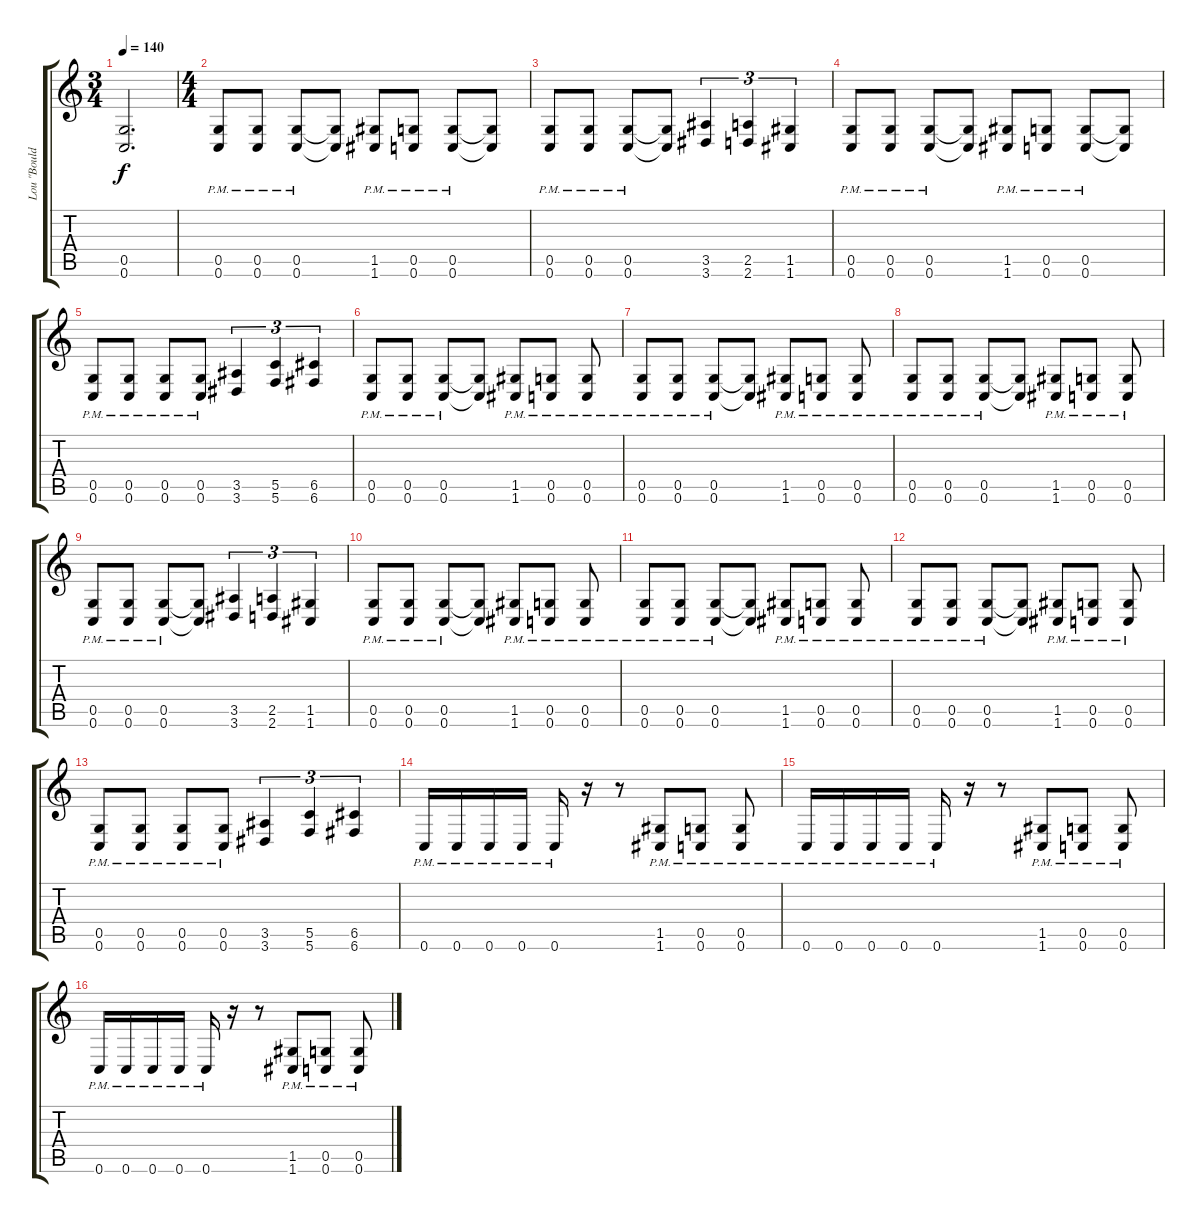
\track ("Lou \"Boulder\" Richards" "Lou \"Bould") {instrument distortionguitar}
\staff {score tabs}
\tuning (D4 A3 F3 C3 G2 C2) {hide}
\ts (3 4)
\tempo 140
\clef g2
\ks c
(0.5{t} 0.6{t}).2{d dy f} |
\ts (4 4)
(0.5{pm} 0.6{pm}).8 (0.5{pm} 0.6{pm}).8 (0.5{pm} 0.6{pm}).8 (0.5{t} 0.6{t}).8 (1.5{pm} 1.6{pm}).8 (0.5{pm} 0.6{pm}).8 (0.5{pm} 0.6{pm}).8 (0.5{t} 0.6{t}).8 |
(0.5{pm} 0.6{pm}).8 (0.5{pm} 0.6{pm}).8 (0.5{pm} 0.6{pm}).8 (0.5{t} 0.6{t}).8 (3.5 3.6).4{tu (3 2)} (2.5 2.6).4{tu (3 2)} (1.5 1.6).4{tu (3 2)} |
(0.5{pm} 0.6{pm}).8 (0.5{pm} 0.6{pm}).8 (0.5{pm} 0.6{pm}).8 (0.5{t} 0.6{t}).8 (1.5{pm} 1.6{pm}).8 (0.5{pm} 0.6{pm}).8 (0.5{pm} 0.6{pm}).8 (0.5{t} 0.6{t}).8 |
(0.5{pm} 0.6{pm}).8 (0.5{pm} 0.6{pm}).8 (0.5{pm} 0.6{pm}).8 (0.5{pm} 0.6{pm}).8 (3.5 3.6).4{tu (3 2)} (5.5 5.6).4{tu (3 2)} (6.5 6.6).4{tu (3 2)} |
(0.5{pm} 0.6{pm}).8 (0.5{pm} 0.6{pm}).8 (0.5{pm} 0.6{pm}).8 (0.5{t} 0.6{t}).8 (1.5{pm} 1.6{pm}).8 (0.5{pm} 0.6{pm}).8 (0.5{pm} 0.6{pm}).8 |
(0.5{pm} 0.6{pm}).8 (0.5{pm} 0.6{pm}).8 (0.5{pm} 0.6{pm}).8 (0.5{t} 0.6{t}).8 (1.5{pm} 1.6{pm}).8 (0.5{pm} 0.6{pm}).8 (0.5{pm} 0.6{pm}).8 |
(0.5{pm} 0.6{pm}).8 (0.5{pm} 0.6{pm}).8 (0.5{pm} 0.6{pm}).8 (0.5{t} 0.6{t}).8 (1.5{pm} 1.6{pm}).8 (0.5{pm} 0.6{pm}).8 (0.5{pm} 0.6{pm}).8 |
(0.5{pm} 0.6{pm}).8 (0.5{pm} 0.6{pm}).8 (0.5{pm} 0.6{pm}).8 (0.5{t} 0.6{t}).8 (3.5 3.6).4{tu (3 2)} (2.5 2.6).4{tu (3 2)} (1.5 1.6).4{tu (3 2)} |
(0.5{pm} 0.6{pm}).8 (0.5{pm} 0.6{pm}).8 (0.5{pm} 0.6{pm}).8 (0.5{t} 0.6{t}).8 (1.5{pm} 1.6{pm}).8 (0.5{pm} 0.6{pm}).8 (0.5{pm} 0.6{pm}).8 |
(0.5{pm} 0.6{pm}).8 (0.5{pm} 0.6{pm}).8 (0.5{pm} 0.6{pm}).8 (0.5{t} 0.6{t}).8 (1.5{pm} 1.6{pm}).8 (0.5{pm} 0.6{pm}).8 (0.5{pm} 0.6{pm}).8 |
(0.5{pm} 0.6{pm}).8 (0.5{pm} 0.6{pm}).8 (0.5{pm} 0.6{pm}).8 (0.5{t} 0.6{t}).8 (1.5{pm} 1.6{pm}).8 (0.5{pm} 0.6{pm}).8 (0.5{pm} 0.6{pm}).8 |
(0.5{pm} 0.6{pm}).8 (0.5{pm} 0.6{pm}).8 (0.5{pm} 0.6{pm}).8 (0.5{pm} 0.6{pm}).8 (3.5 3.6).4{tu (3 2)} (5.5 5.6).4{tu (3 2)} (6.5 6.6).4{tu (3 2)} |
0.6{pm}.16 0.6{pm}.16 0.6{pm}.16 0.6{pm}.16 0.6{pm}.16 r.16 r.8 (1.5{pm} 1.6{pm}).8 (0.5{pm} 0.6{pm}).8 (0.5{pm} 0.6{pm}).8 |
0.6{pm}.16 0.6{pm}.16 0.6{pm}.16 0.6{pm}.16 0.6{pm}.16 r.16 r.8 (1.5{pm} 1.6{pm}).8 (0.5{pm} 0.6{pm}).8 (0.5{pm} 0.6{pm}).8 |
0.6{pm}.16 0.6{pm}.16 0.6{pm}.16 0.6{pm}.16 0.6{pm}.16 r.16 r.8 (1.5{pm} 1.6{pm}).8 (0.5{pm} 0.6{pm}).8 (0.5{pm} 0.6{pm}).8
